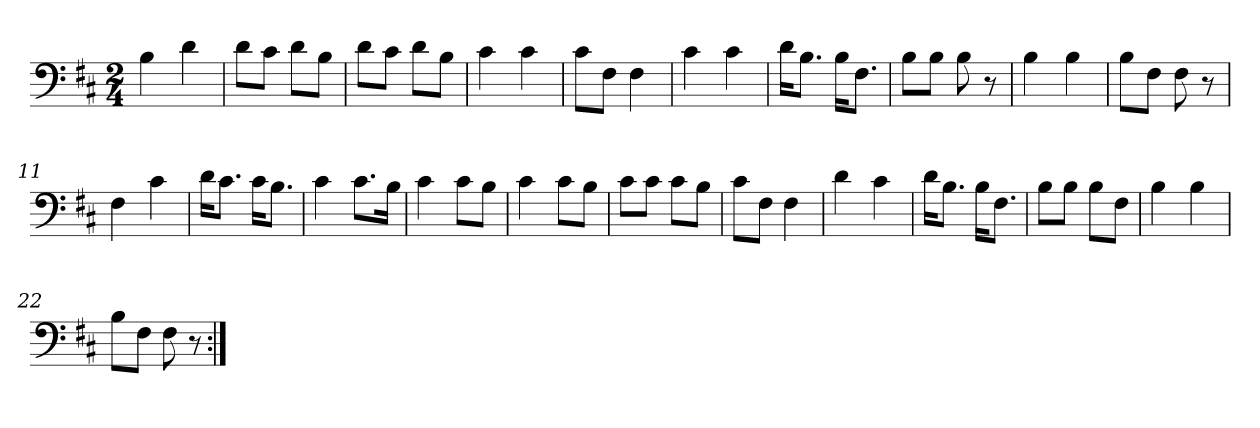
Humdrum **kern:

**kern
*part1
*staff1
*clefF4
*k[f#c#]
*M2/4
=1
4B\
4d\
=2
8d\L
8c#\J
8d\L
8B\J
=3
8d\L
8c#\J
8d\L
8B\J
=4
4c#\
4c#\
=5
8c#\L
8F#\J
4F#\
=6
4c#\
4c#\
=7
16d\KL
8.B\J
16B\KL
8.F#\J
=8
8B\L
8B\J
8B\
8r
=9
4B\
4B\
=10
8B\L
8F#\J
8F#\
8r
=11
4F#\
4c#\
=12
16d\KL
8.c#\J
16c#\KL
8.B\J
=13
4c#\
8.c#\L
16B\Jk
=14
4c#\
8c#\L
8B\J
=15
4c#\
8c#\L
8B\J
=16
8c#\L
8c#\J
8c#\L
8B\J
=17
8c#\L
8F#\J
4F#\
=18
4d\
4c#\
=19
16d\KL
8.B\J
16B\KL
8.F#\J
=20
8B\L
8B\J
8B\L
8F#\J
=21
4B\
4B\
=22
8B\L
8F#\J
8F#\
8r
=:|!
*-
